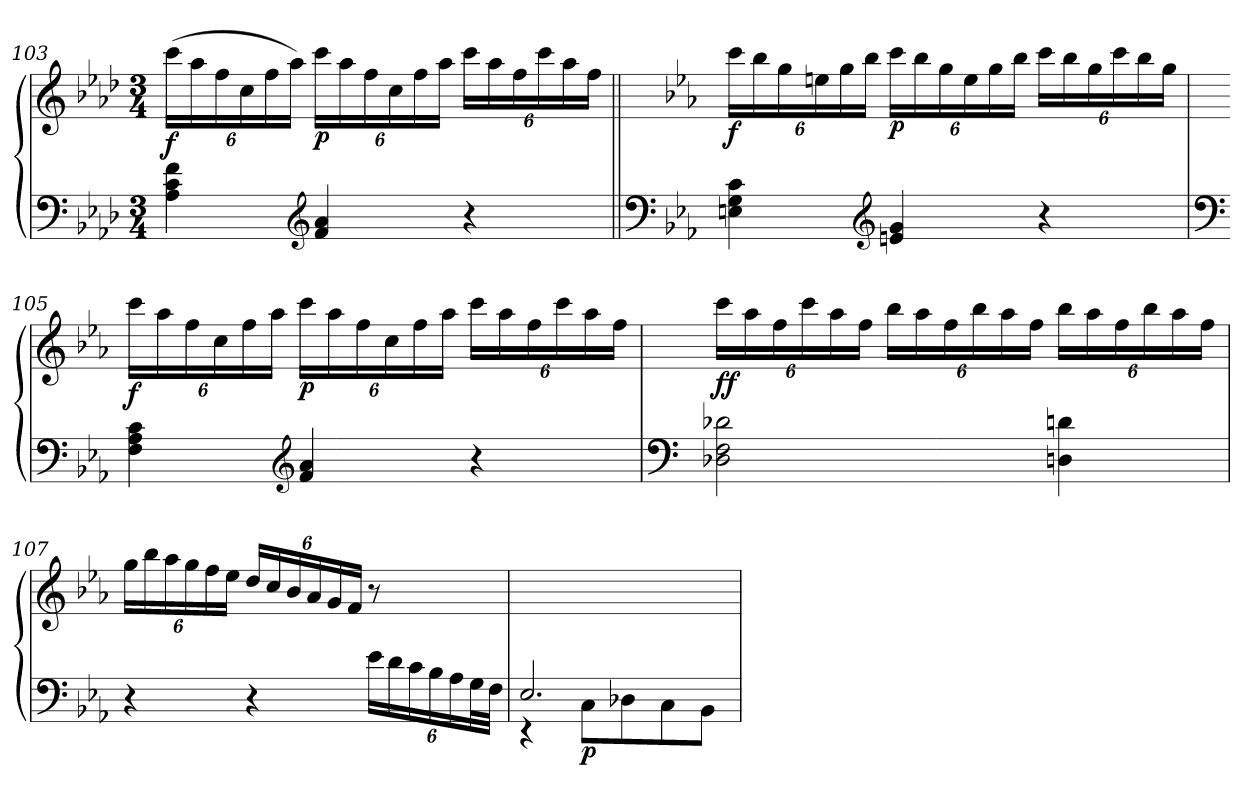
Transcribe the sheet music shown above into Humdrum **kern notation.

**kern	**kern	**dynam
*part1	*part1	*part1
*staff2	*staff1	*staff1/2
*clefF4	*clefG2	*
*k[b-e-a-d-]	*k[b-e-a-d-]	*
*A-:	*A-:	*
*M3/4	*M3/4	*
*	*Xbrackettup	*
=103	=103	=103
!	!	!LO:DY:b
4A-\ 4c\ 4f\	(>24ccc\LL	f
.	24aa-\	.
.	24ff\	.
.	24cc\	.
.	24ff\	.
.	24aa-\JJ)	.
*clefG2	*	*
!	!	!LO:DY:b
4f/ 4a-/	24ccc\LL	p
.	24aa-\	.
.	24ff\	.
.	24cc\	.
.	24ff\	.
.	24aa-\JJ	.
4r	24ccc\LL	.
.	24aa-\	.
.	24ff\	.
.	24ccc\	.
.	24aa-\	.
.	24ff\JJ	.
!!LO:LB:g=z
=104||	=104||	=104||
*clefF4	*	*
*k[b-e-a-]	*k[b-e-a-]	*
*E-:	*E-:	*
!	!	!LO:DY:b
4En\ 4G\ 4c\	24ccc\LL	f
.	24bb-\	.
.	24gg\	.
.	24een\	.
.	24gg\	.
.	24bb-\JJ	.
*clefG2	*	*
!	!	!LO:DY:b
4en/ 4g/	24ccc\LL	p
.	24bb-\	.
.	24gg\	.
.	24ee\	.
.	24gg\	.
.	24bb-\JJ	.
4r	24ccc\LL	.
.	24bb-\	.
.	24gg\	.
.	24ccc\	.
.	24bb-\	.
.	24gg\JJ	.
=105	=105	=105
*clefF4	*	*
!	!	!LO:DY:b
4F\ 4A-\ 4c\	24ccc\LL	f
.	24aa-\	.
.	24ff\	.
.	24cc\	.
.	24ff\	.
.	24aa-\JJ	.
*clefG2	*	*
!	!	!LO:DY:b
4f/ 4a-/	24ccc\LL	p
.	24aa-\	.
.	24ff\	.
.	24cc\	.
.	24ff\	.
.	24aa-\JJ	.
4r	24ccc\LL	.
.	24aa-\	.
.	24ff\	.
.	24ccc\	.
.	24aa-\	.
.	24ff\JJ	.
!!LO:LB:g=z
=106	=106	=106
*clefF4	*	*
!	!	!LO:DY:b
2D-X\ 2F\ 2d-X\	24ccc\LL	ff
.	24aa-\	.
.	24ff\	.
.	24ccc\	.
.	24aa-\	.
.	24ff\JJ	.
.	24bb-\LL	.
.	24aa-\	.
.	24ff\	.
.	24bb-\	.
.	24aa-\	.
.	24ff\JJ	.
4Dn\ 4dn\	24bb-\LL	.
.	24aa-\	.
.	24ff\	.
.	24bb-\	.
.	24aa-\	.
.	24ff\JJ	.
=107	=107	=107
4r	24gg\LL	.
.	24bb-\	.
.	24aa-\	.
.	24gg\	.
.	24ff\	.
.	24ee-\JJ	.
4r	24dd/LL	.
.	24cc/	.
.	24b-/	.
.	24a-/	.
.	24g/	.
.	24f/JJ	.
*Xbrackettup	*	*
24e-\LL	8r	.
24d\	.	.
24c\	.	.
24B-\	8ryy	.
24A-\	.	.
48G\L	.	.
48F\JJJ	.	.
!!LO:LB:g=z
=108	=108	=108
*^	*	*
2.E-/	4rEE	2.ryy	.
!	!	!	!LO:DY:b=2
.	8C\L	.	p
.	8D-X\	.	.
.	8C\	.	.
.	8BB-\J	.	.
*v	*v	*	*
=	=	=
*-	*-	*-
